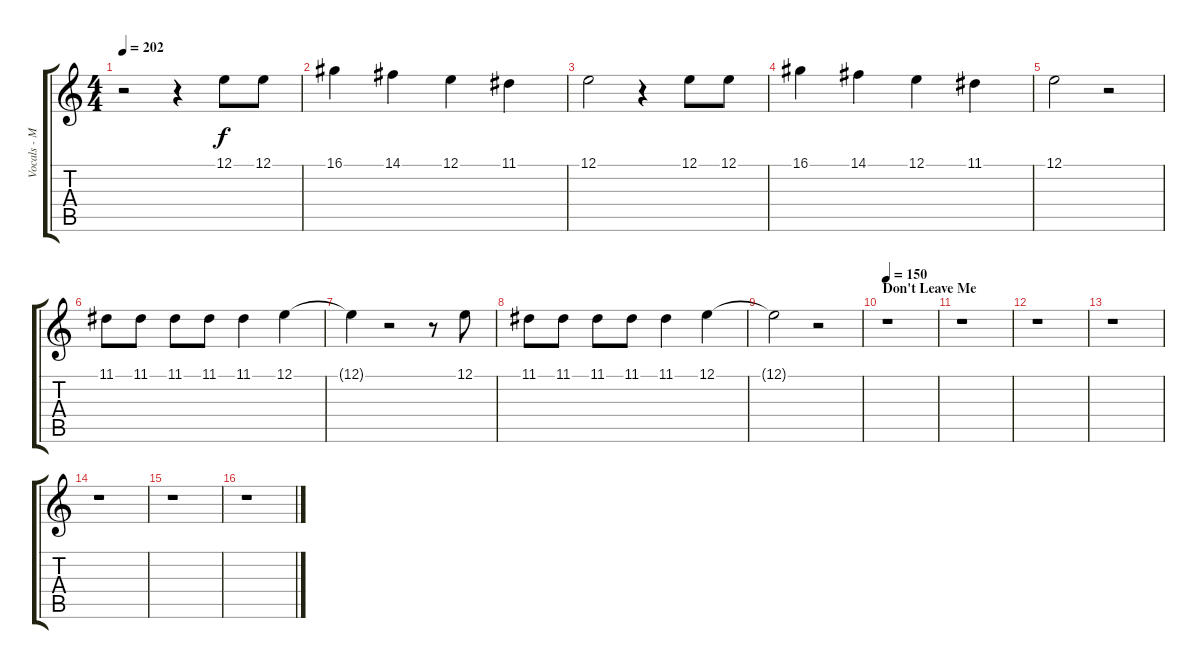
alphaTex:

\track ("Vocals - Mark" "Vocals - M") {instrument altosax}
\staff {score tabs}
\tuning (E4 B3 G3 D3 A2 E2) {hide}
\ts (4 4)
\tempo 202
\clef g2
\ks c
r.2{dy f} r.4 12.1.8 12.1.8 |
16.1.4 14.1.4 12.1.4 11.1.4 |
12.1.2 r.4 12.1.8 12.1.8 |
16.1.4 14.1.4 12.1.4 11.1.4 |
12.1.2 r.2 |
11.1.8 11.1.8 11.1.8 11.1.8 11.1.4 12.1.4 |
12.1{t}.4 r.2 r.8 12.1.8 |
11.1.8 11.1.8 11.1.8 11.1.8 11.1.4 12.1.4 |
12.1{t}.2 r.2 |
\section ("" "Don't Leave Me")
\tempo 150
r.1 |
r.1 |
r.1 |
r.1 |
r.1 |
r.1 |
r.1
